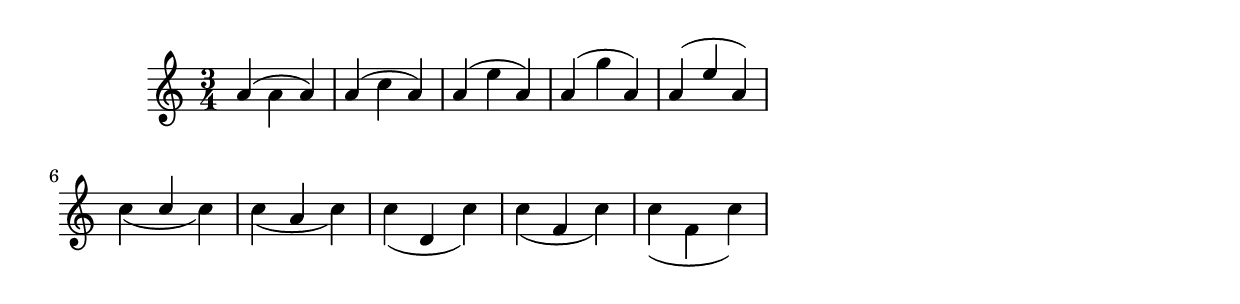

\version "1.9.2"
\header{
texidoc="
Slurs should look nice and symmetric.  The curvature may increase
only to avoid noteheads, and as little as possible.  Slurs never
run through noteheads or stems.
"
}

\score{
	\notes\relative c''{
		\time 3/4
		\slurUp
		\stemBoth a ( \stemDown a \stemBoth  a) a( c  a) a( e'  a,) a( g'  a,)
		\stemUp a( e'  a,)
		\break
		\slurDown
		\stemBoth c ( \stemUp c \stemBoth  c) c ( a  c) c( d,  c') c( f,  c')
		\stemDown c( f,  c')
	}
	\paper{
		linewidth = 120.\mm
	}
}

